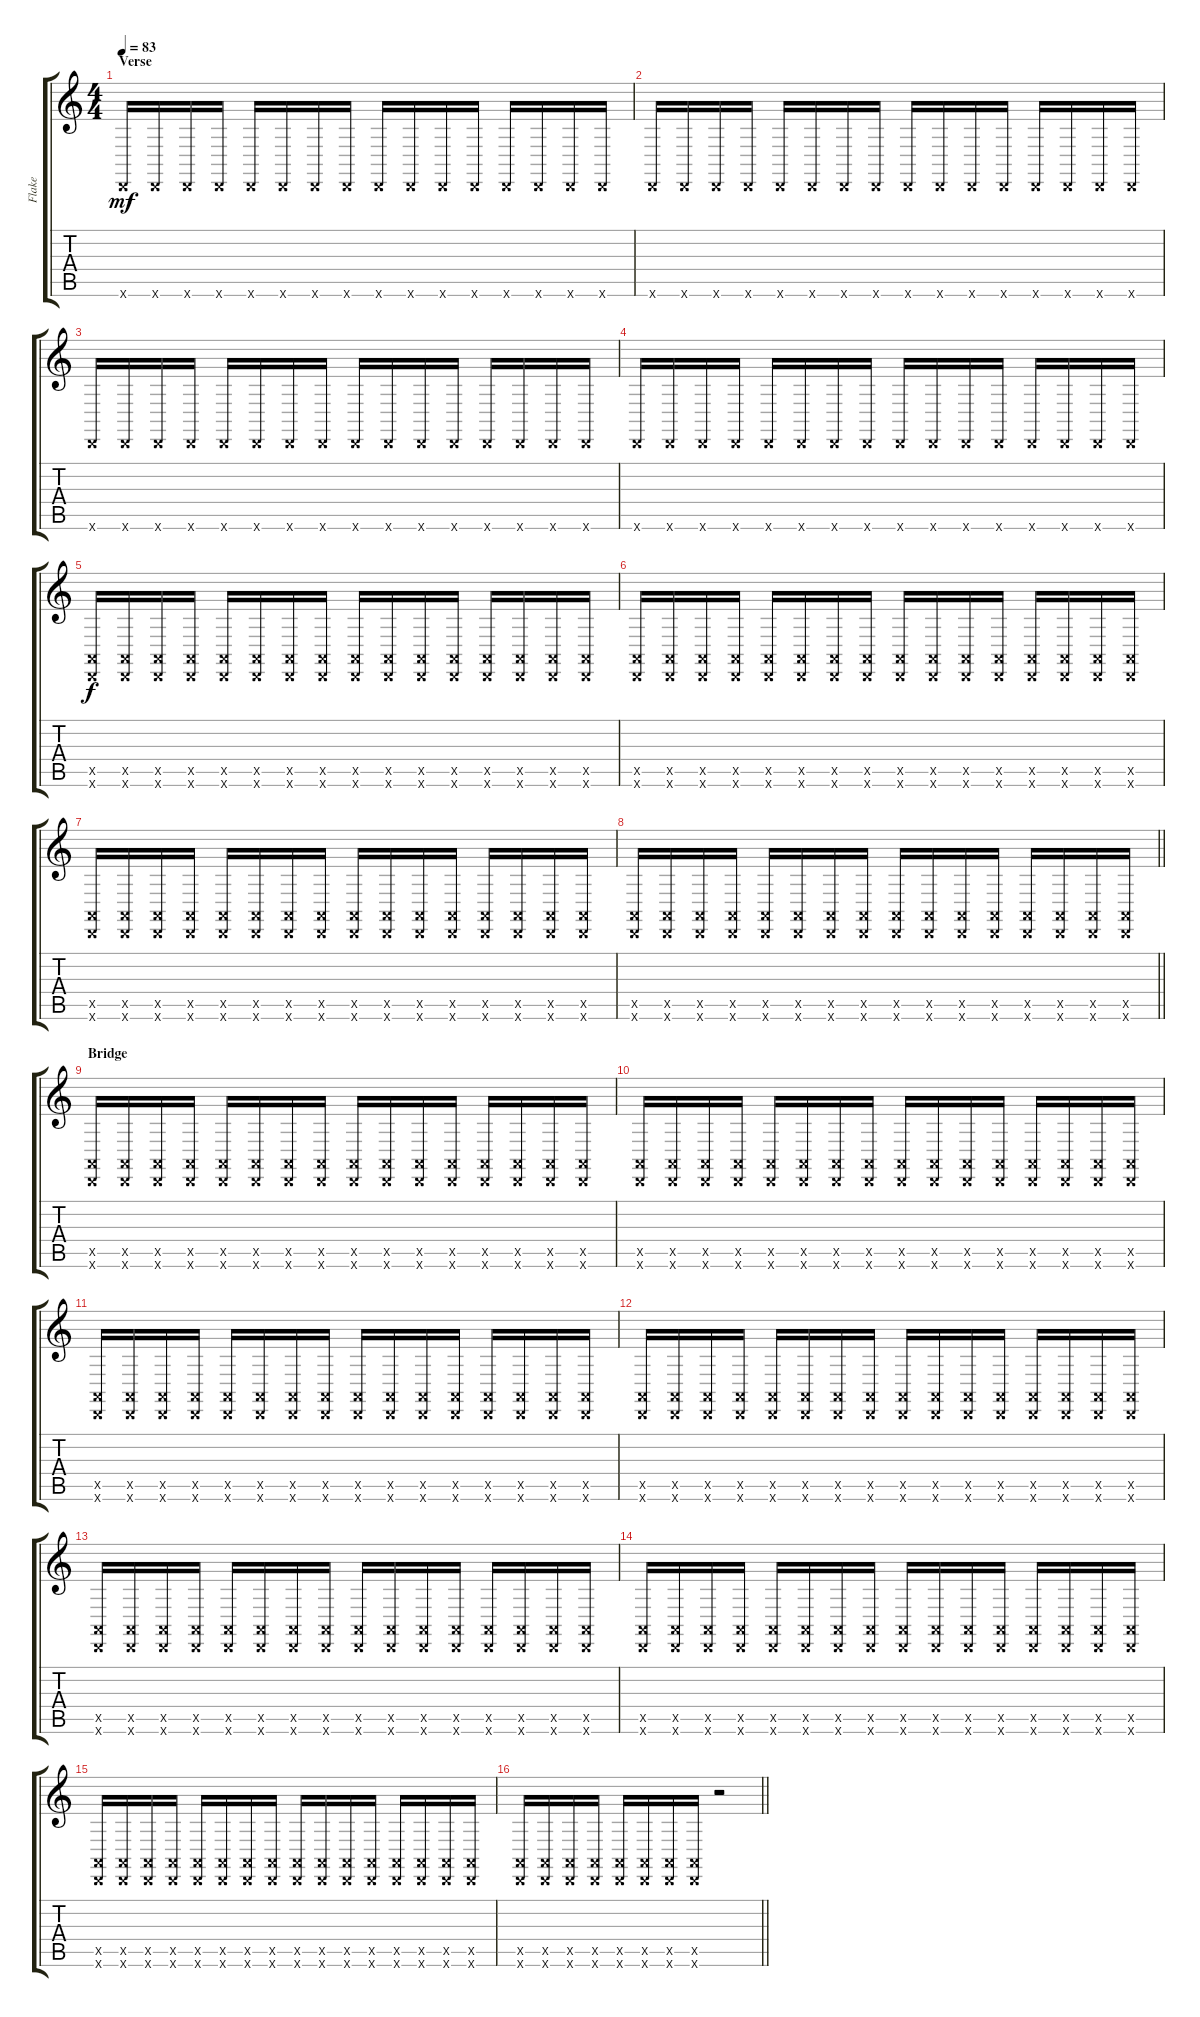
\track ("Flake" "Flake") {instrument lead8bassandlead}
\staff {score tabs}
\tuning (E4 B3 G3 D3 A2 D2) {hide}
\ts (4 4)
\section ("" "Verse")
\tempo 83
\clef g2
\ks c
0.6{x}.16{dy mf} 0.6{x}.16 0.6{x}.16 0.6{x}.16 0.6{x}.16 0.6{x}.16 0.6{x}.16 0.6{x}.16 0.6{x}.16 0.6{x}.16 0.6{x}.16 0.6{x}.16 0.6{x}.16 0.6{x}.16 0.6{x}.16 0.6{x}.16 |
0.6{x}.16 0.6{x}.16 0.6{x}.16 0.6{x}.16 0.6{x}.16 0.6{x}.16 0.6{x}.16 0.6{x}.16 0.6{x}.16 0.6{x}.16 0.6{x}.16 0.6{x}.16 0.6{x}.16 0.6{x}.16 0.6{x}.16 0.6{x}.16 |
0.6{x}.16 0.6{x}.16 0.6{x}.16 0.6{x}.16 0.6{x}.16 0.6{x}.16 0.6{x}.16 0.6{x}.16 0.6{x}.16 0.6{x}.16 0.6{x}.16 0.6{x}.16 0.6{x}.16 0.6{x}.16 0.6{x}.16 0.6{x}.16 |
0.6{x}.16 0.6{x}.16 0.6{x}.16 0.6{x}.16 0.6{x}.16 0.6{x}.16 0.6{x}.16 0.6{x}.16 0.6{x}.16 0.6{x}.16 0.6{x}.16 0.6{x}.16 0.6{x}.16 0.6{x}.16 0.6{x}.16 0.6{x}.16{volume 6} |
(0.5{x} 0.6{x}).16{dy f volume 12} (0.5{x} 0.6{x}).16 (0.5{x} 0.6{x}).16 (0.5{x} 0.6{x}).16 (0.5{x} 0.6{x}).16 (0.5{x} 0.6{x}).16 (0.5{x} 0.6{x}).16 (0.5{x} 0.6{x}).16 (0.5{x} 0.6{x}).16 (0.5{x} 0.6{x}).16 (0.5{x} 0.6{x}).16 (0.5{x} 0.6{x}).16 (0.5{x} 0.6{x}).16 (0.5{x} 0.6{x}).16 (0.5{x} 0.6{x}).16 (0.5{x} 0.6{x}).16 |
(0.5{x} 0.6{x}).16 (0.5{x} 0.6{x}).16 (0.5{x} 0.6{x}).16 (0.5{x} 0.6{x}).16 (0.5{x} 0.6{x}).16 (0.5{x} 0.6{x}).16 (0.5{x} 0.6{x}).16 (0.5{x} 0.6{x}).16 (0.5{x} 0.6{x}).16 (0.5{x} 0.6{x}).16 (0.5{x} 0.6{x}).16 (0.5{x} 0.6{x}).16 (0.5{x} 0.6{x}).16 (0.5{x} 0.6{x}).16 (0.5{x} 0.6{x}).16 (0.5{x} 0.6{x}).16 |
(0.5{x} 0.6{x}).16 (0.5{x} 0.6{x}).16 (0.5{x} 0.6{x}).16 (0.5{x} 0.6{x}).16 (0.5{x} 0.6{x}).16 (0.5{x} 0.6{x}).16 (0.5{x} 0.6{x}).16 (0.5{x} 0.6{x}).16 (0.5{x} 0.6{x}).16 (0.5{x} 0.6{x}).16 (0.5{x} 0.6{x}).16 (0.5{x} 0.6{x}).16 (0.5{x} 0.6{x}).16 (0.5{x} 0.6{x}).16 (0.5{x} 0.6{x}).16 (0.5{x} 0.6{x}).16 |
\barLineRight lightlight
(0.5{x} 0.6{x}).16 (0.5{x} 0.6{x}).16 (0.5{x} 0.6{x}).16 (0.5{x} 0.6{x}).16 (0.5{x} 0.6{x}).16 (0.5{x} 0.6{x}).16 (0.5{x} 0.6{x}).16 (0.5{x} 0.6{x}).16 (0.5{x} 0.6{x}).16 (0.5{x} 0.6{x}).16 (0.5{x} 0.6{x}).16 (0.5{x} 0.6{x}).16 (0.5{x} 0.6{x}).16 (0.5{x} 0.6{x}).16 (0.5{x} 0.6{x}).16 (0.5{x} 0.6{x}).16 |
\section ("" "Bridge")
(0.5{x} 0.6{x}).16{volume 0} (0.5{x} 0.6{x}).16{volume 12} (0.5{x} 0.6{x}).16 (0.5{x} 0.6{x}).16 (0.5{x} 0.6{x}).16 (0.5{x} 0.6{x}).16 (0.5{x} 0.6{x}).16 (0.5{x} 0.6{x}).16 (0.5{x} 0.6{x}).16 (0.5{x} 0.6{x}).16 (0.5{x} 0.6{x}).16 (0.5{x} 0.6{x}).16 (0.5{x} 0.6{x}).16 (0.5{x} 0.6{x}).16 (0.5{x} 0.6{x}).16 (0.5{x} 0.6{x}).16 |
(0.5{x} 0.6{x}).16 (0.5{x} 0.6{x}).16 (0.5{x} 0.6{x}).16 (0.5{x} 0.6{x}).16 (0.5{x} 0.6{x}).16 (0.5{x} 0.6{x}).16 (0.5{x} 0.6{x}).16 (0.5{x} 0.6{x}).16 (0.5{x} 0.6{x}).16 (0.5{x} 0.6{x}).16 (0.5{x} 0.6{x}).16 (0.5{x} 0.6{x}).16 (0.5{x} 0.6{x}).16 (0.5{x} 0.6{x}).16 (0.5{x} 0.6{x}).16 (0.5{x} 0.6{x}).16 |
(0.5{x} 0.6{x}).16 (0.5{x} 0.6{x}).16 (0.5{x} 0.6{x}).16 (0.5{x} 0.6{x}).16 (0.5{x} 0.6{x}).16 (0.5{x} 0.6{x}).16 (0.5{x} 0.6{x}).16 (0.5{x} 0.6{x}).16 (0.5{x} 0.6{x}).16 (0.5{x} 0.6{x}).16 (0.5{x} 0.6{x}).16 (0.5{x} 0.6{x}).16 (0.5{x} 0.6{x}).16 (0.5{x} 0.6{x}).16 (0.5{x} 0.6{x}).16 (0.5{x} 0.6{x}).16 |
(0.5{x} 0.6{x}).16 (0.5{x} 0.6{x}).16 (0.5{x} 0.6{x}).16 (0.5{x} 0.6{x}).16 (0.5{x} 0.6{x}).16 (0.5{x} 0.6{x}).16 (0.5{x} 0.6{x}).16 (0.5{x} 0.6{x}).16 (0.5{x} 0.6{x}).16 (0.5{x} 0.6{x}).16 (0.5{x} 0.6{x}).16 (0.5{x} 0.6{x}).16 (0.5{x} 0.6{x}).16 (0.5{x} 0.6{x}).16 (0.5{x} 0.6{x}).16 (0.5{x} 0.6{x}).16 |
(0.5{x} 0.6{x}).16 (0.5{x} 0.6{x}).16 (0.5{x} 0.6{x}).16 (0.5{x} 0.6{x}).16 (0.5{x} 0.6{x}).16 (0.5{x} 0.6{x}).16 (0.5{x} 0.6{x}).16 (0.5{x} 0.6{x}).16 (0.5{x} 0.6{x}).16 (0.5{x} 0.6{x}).16 (0.5{x} 0.6{x}).16 (0.5{x} 0.6{x}).16 (0.5{x} 0.6{x}).16 (0.5{x} 0.6{x}).16 (0.5{x} 0.6{x}).16 (0.5{x} 0.6{x}).16 |
(0.5{x} 0.6{x}).16 (0.5{x} 0.6{x}).16 (0.5{x} 0.6{x}).16 (0.5{x} 0.6{x}).16 (0.5{x} 0.6{x}).16 (0.5{x} 0.6{x}).16 (0.5{x} 0.6{x}).16 (0.5{x} 0.6{x}).16 (0.5{x} 0.6{x}).16 (0.5{x} 0.6{x}).16 (0.5{x} 0.6{x}).16 (0.5{x} 0.6{x}).16 (0.5{x} 0.6{x}).16 (0.5{x} 0.6{x}).16 (0.5{x} 0.6{x}).16 (0.5{x} 0.6{x}).16 |
(0.5{x} 0.6{x}).16 (0.5{x} 0.6{x}).16 (0.5{x} 0.6{x}).16 (0.5{x} 0.6{x}).16 (0.5{x} 0.6{x}).16 (0.5{x} 0.6{x}).16 (0.5{x} 0.6{x}).16 (0.5{x} 0.6{x}).16 (0.5{x} 0.6{x}).16 (0.5{x} 0.6{x}).16 (0.5{x} 0.6{x}).16 (0.5{x} 0.6{x}).16 (0.5{x} 0.6{x}).16 (0.5{x} 0.6{x}).16 (0.5{x} 0.6{x}).16 (0.5{x} 0.6{x}).16 |
\barLineRight lightlight
(0.5{x} 0.6{x}).16 (0.5{x} 0.6{x}).16 (0.5{x} 0.6{x}).16 (0.5{x} 0.6{x}).16 (0.5{x} 0.6{x}).16 (0.5{x} 0.6{x}).16 (0.5{x} 0.6{x}).16 (0.5{x} 0.6{x}).16 r.2
